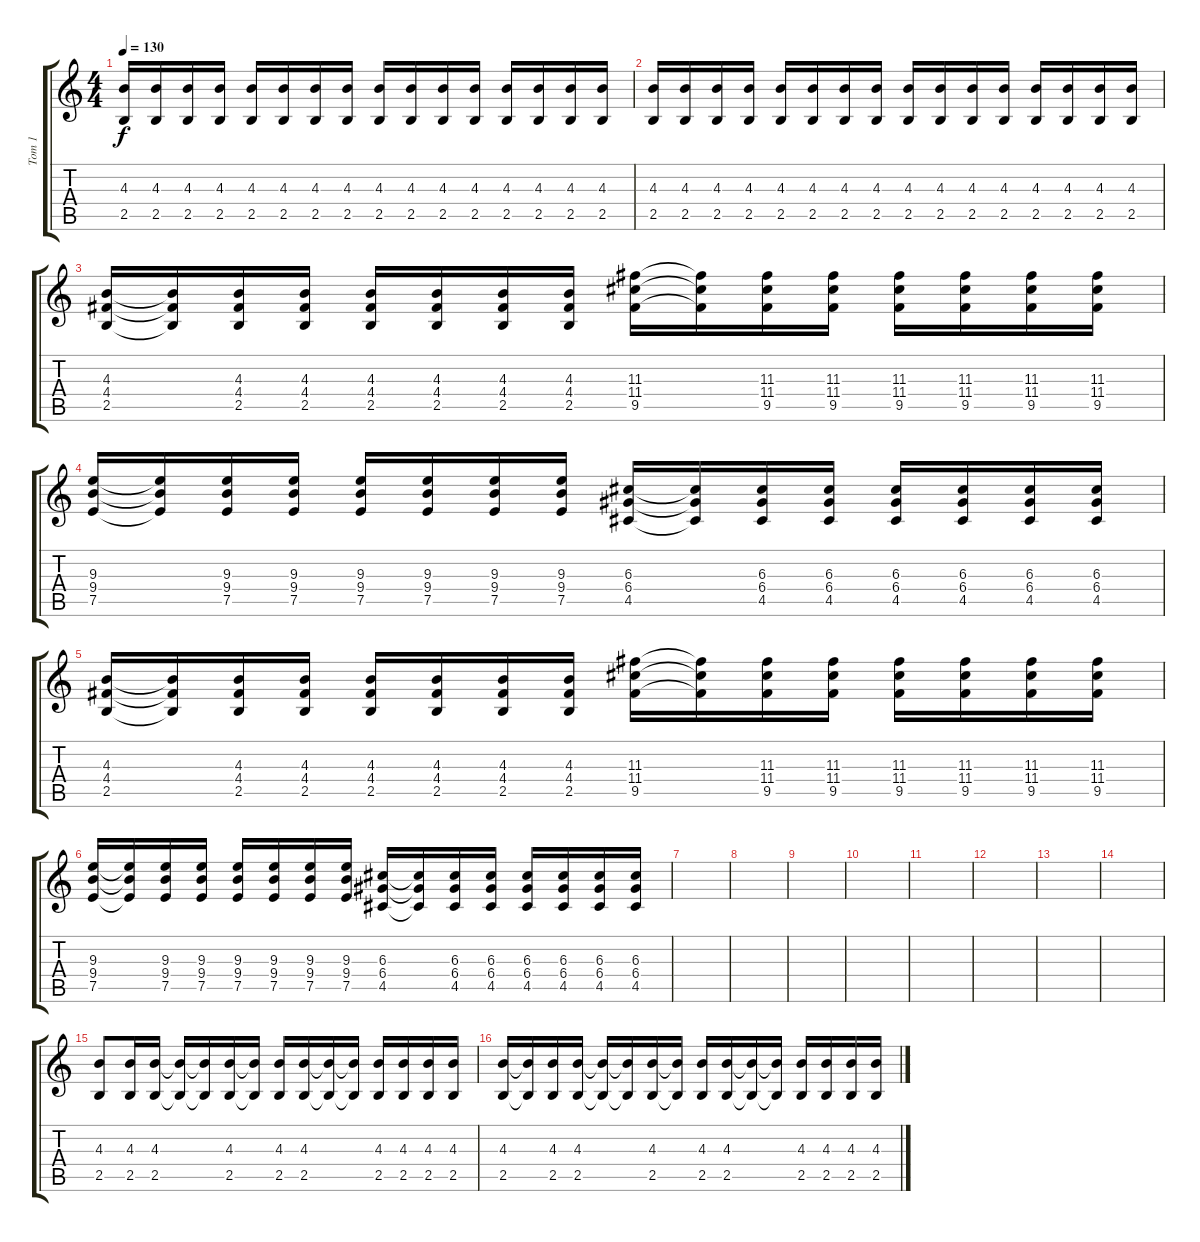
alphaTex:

\track ("Tom 1" "Tom 1") {instrument overdrivenguitar}
\staff {score tabs}
\tuning (E4 B3 G3 D3 A2 E2) {hide}
\ts (4 4)
\tempo 130
\clef g2
\ks c
(4.3 2.5).16{dy f} (4.3 2.5).16 (4.3 2.5).16 (4.3 2.5).16 (4.3 2.5).16 (4.3 2.5).16 (4.3 2.5).16 (4.3 2.5).16 (4.3 2.5).16 (4.3 2.5).16 (4.3 2.5).16 (4.3 2.5).16 (4.3 2.5).16 (4.3 2.5).16 (4.3 2.5).16 (4.3 2.5).16 |
(4.3 2.5).16 (4.3 2.5).16 (4.3 2.5).16 (4.3 2.5).16 (4.3 2.5).16 (4.3 2.5).16 (4.3 2.5).16 (4.3 2.5).16 (4.3 2.5).16 (4.3 2.5).16 (4.3 2.5).16 (4.3 2.5).16 (4.3 2.5).16 (4.3 2.5).16 (4.3 2.5).16 (4.3 2.5).16 |
(4.3 4.4 2.5).16 (4.3{t} 4.4{t} 2.5{t}).16 (4.3 4.4 2.5).16 (4.3 4.4 2.5).16 (4.3 4.4 2.5).16 (4.3 4.4 2.5).16 (4.3 4.4 2.5).16 (4.3 4.4 2.5).16 (11.3 11.4 9.5).16 (11.3{t} 11.4{t} 9.5{t}).16 (11.3 11.4 9.5).16 (11.3 11.4 9.5).16 (11.3 11.4 9.5).16 (11.3 11.4 9.5).16 (11.3 11.4 9.5).16 (11.3 11.4 9.5).16 |
(9.3 9.4 7.5).16 (9.3{t} 9.4{t} 7.5{t}).16 (9.3 9.4 7.5).16 (9.3 9.4 7.5).16 (9.3 9.4 7.5).16 (9.3 9.4 7.5).16 (9.3 9.4 7.5).16 (9.3 9.4 7.5).16 (6.3 6.4 4.5).16 (6.3{t} 6.4{t} 4.5{t}).16 (6.3 6.4 4.5).16 (6.3 6.4 4.5).16 (6.3 6.4 4.5).16 (6.3 6.4 4.5).16 (6.3 6.4 4.5).16 (6.3 6.4 4.5).16 |
(4.3 4.4 2.5).16 (4.3{t} 4.4{t} 2.5{t}).16 (4.3 4.4 2.5).16 (4.3 4.4 2.5).16 (4.3 4.4 2.5).16 (4.3 4.4 2.5).16 (4.3 4.4 2.5).16 (4.3 4.4 2.5).16 (11.3 11.4 9.5).16 (11.3{t} 11.4{t} 9.5{t}).16 (11.3 11.4 9.5).16 (11.3 11.4 9.5).16 (11.3 11.4 9.5).16 (11.3 11.4 9.5).16 (11.3 11.4 9.5).16 (11.3 11.4 9.5).16 |
(9.3 9.4 7.5).16 (9.3{t} 9.4{t} 7.5{t}).16 (9.3 9.4 7.5).16 (9.3 9.4 7.5).16 (9.3 9.4 7.5).16 (9.3 9.4 7.5).16 (9.3 9.4 7.5).16 (9.3 9.4 7.5).16 (6.3 6.4 4.5).16 (6.3{t} 6.4{t} 4.5{t}).16 (6.3 6.4 4.5).16 (6.3 6.4 4.5).16 (6.3 6.4 4.5).16 (6.3 6.4 4.5).16 (6.3 6.4 4.5).16 (6.3 6.4 4.5).16 |
|
|
|
|
|
|
|
|
(4.3 2.5).8 (4.3 2.5).16 (4.3 2.5).16 (4.3{t} 2.5{t}).16 (4.3{t} 2.5{t}).16 (4.3 2.5).16 (4.3{t} 2.5{t}).16 (4.3 2.5).16 (4.3 2.5).16 (4.3{t} 2.5{t}).16 (4.3{t} 2.5{t}).16 (4.3 2.5).16 (4.3 2.5).16 (4.3 2.5).16 (4.3 2.5).16 |
(4.3 2.5).16 (4.3{t} 2.5{t}).16 (4.3 2.5).16 (4.3 2.5).16 (4.3{t} 2.5{t}).16 (4.3{t} 2.5{t}).16 (4.3 2.5).16 (4.3{t} 2.5{t}).16 (4.3 2.5).16 (4.3 2.5).16 (4.3{t} 2.5{t}).16 (4.3{t} 2.5{t}).16 (4.3 2.5).16 (4.3 2.5).16 (4.3 2.5).16 (4.3 2.5).16
